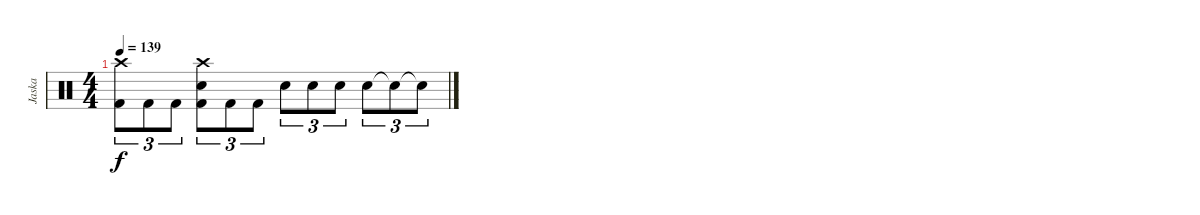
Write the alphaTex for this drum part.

\track ("Jaska" "Jaska") {instrument percussion}
\staff {score}
\articulation defaults
\ts (4 4)
\tempo 139
\clef neutral
\ks c
("Crash high (hit)" "Kick (hit) 2").8{tu (3 2) dy f} "Kick (hit) 2".8{tu (3 2)} "Kick (hit) 2".8{tu (3 2)} ("Crash high (hit)" "Snare (hit) 2" "Kick (hit) 2").8{tu (3 2)} "Kick (hit) 2".8{tu (3 2)} "Kick (hit) 2".8{tu (3 2)} "Snare (hit) 2".8{tu (3 2)} "Snare (hit) 2".8{tu (3 2)} "Snare (hit) 2".8{tu (3 2)} "Snare (hit) 2".8{tu (3 2)} "Snare (hit)"{t}.8{tu (3 2)} "Snare (hit)"{t}.8{tu (3 2)}
